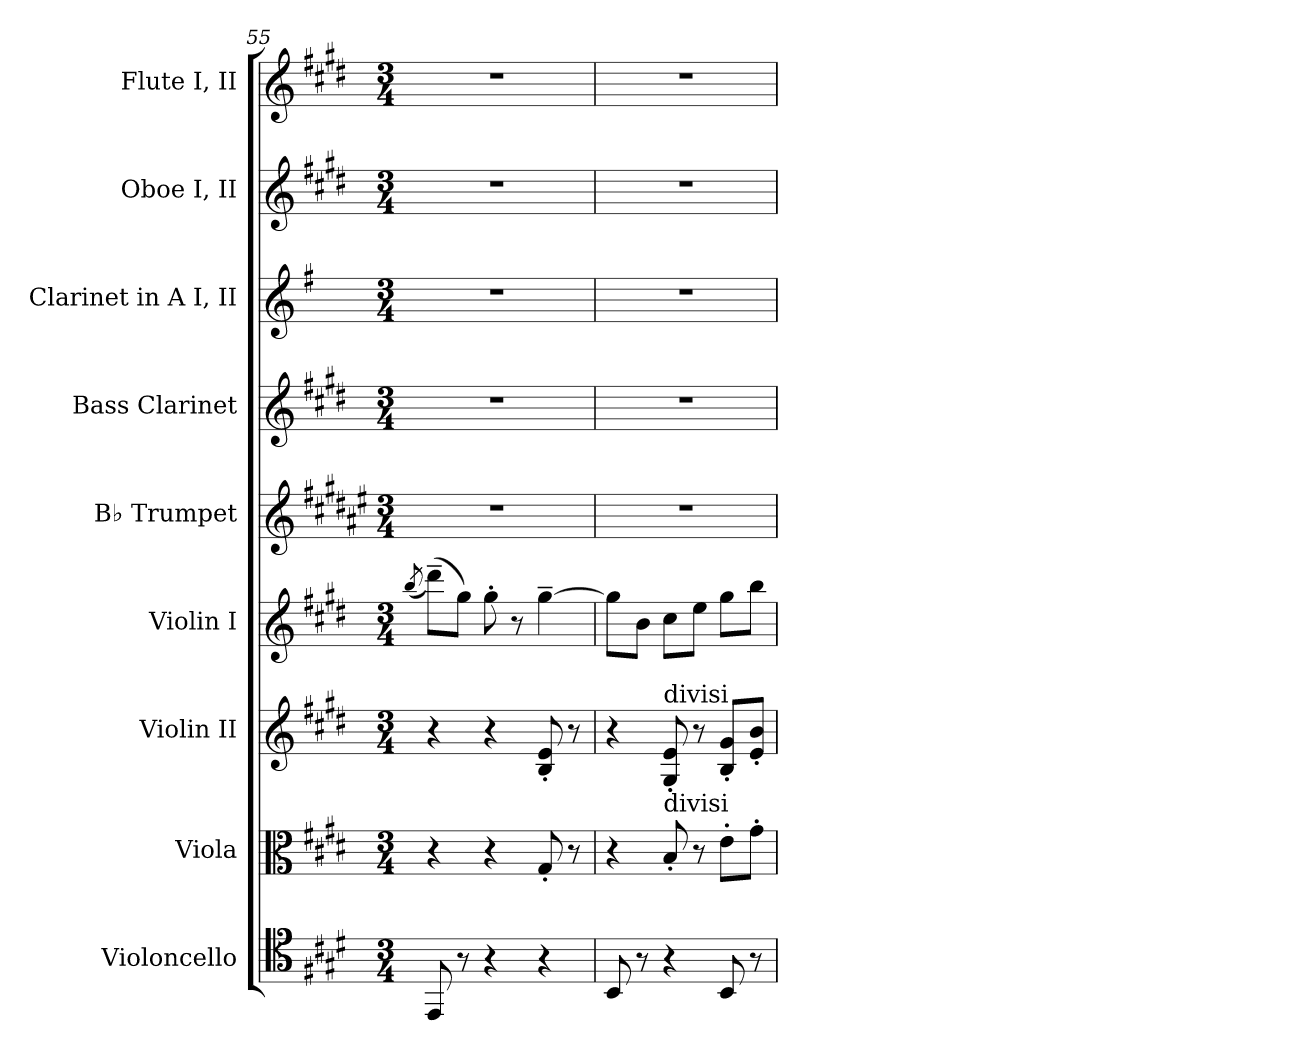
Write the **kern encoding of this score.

**kern	**kern	**kern	**kern	**kern	**kern	**kern	**kern	**kern
*part9	*part8	*part7	*part6	*part5	*part4	*part3	*part2	*part1
*staff9	*staff8	*staff7	*staff6	*staff5	*staff4	*staff3	*staff2	*staff1
*I"Violoncello	*I"Viola	*I"Violin II	*I"Violin I	*I"B♭ Trumpet	*I"Bass Clarinet	*I"Clarinet in A I, II	*I"Oboe I, II	*I"Flute I, II
*I'Vc.	*I'Va.	*I'Vn. II	*I'Vn. I	*I'B♭ Tpt.	*I'B. Cl.	*	*I'Ob. I, II	*I'Fl. I, II
*clefC4	*clefC3	*clefG2	*clefG2	*clefG2	*clefG2	*clefG2	*clefG2	*clefG2
*	*	*	*	*ITrd1c2	*ITrd9c15	*ITrd2c3	*	*
*k[f#c#g#d#]	*k[f#c#g#d#]	*k[f#c#g#d#]	*k[f#c#g#d#]	*k[f#c#g#d#]	*k[f#c#g#d#]	*k[f#c#g#d#]	*k[f#c#g#d#]	*k[f#c#g#d#]
*M3/4	*M3/4	*M3/4	*M3/4	*M3/4	*M3/4	*M3/4	*M3/4	*M3/4
=55	=55	=55	=55	=55	=55	=55	=55	=55
.	.	.	(<8qbb/	.	.	.	.	.
8EE/	4r	4r	(>8ddd#~\L)	2.r	2.r	2.r	2.r	2.r
8r	.	.	8gg#\J)	.	.	.	.	.
4r	4r	4r	8gg#'\	.	.	.	.	.
.	.	.	8r	.	.	.	.	.
4r	8G#'/	8B/' 8e/'	[4gg#~\	.	.	.	.	.
.	8r	8r	.	.	.	.	.	.
=56	=56	=56	=56	=56	=56	=56	=56	=56
8BB/	4r	4r	8gg#\L]	2.r	2.r	2.r	2.r	2.r
8r	.	.	8b\J	.	.	.	.	.
!	!	!LO:TX:a:t=divisi	!	!	!	!	!	!
!	!LO:TX:a:t=divisi	!	!	!	!	!	!	!
4r	8B'/	8G#/' 8e/'	8cc#\L	.	.	.	.	.
.	8r	8r	8ee\J	.	.	.	.	.
8BB/	8e'\L	8B/' 8g#/'L	8gg#\L	.	.	.	.	.
8r	8g#'\J	8e/' 8b/'J	8bb\J	.	.	.	.	.
=	=	=	=	=	=	=	=	=
*-	*-	*-	*-	*-	*-	*-	*-	*-
